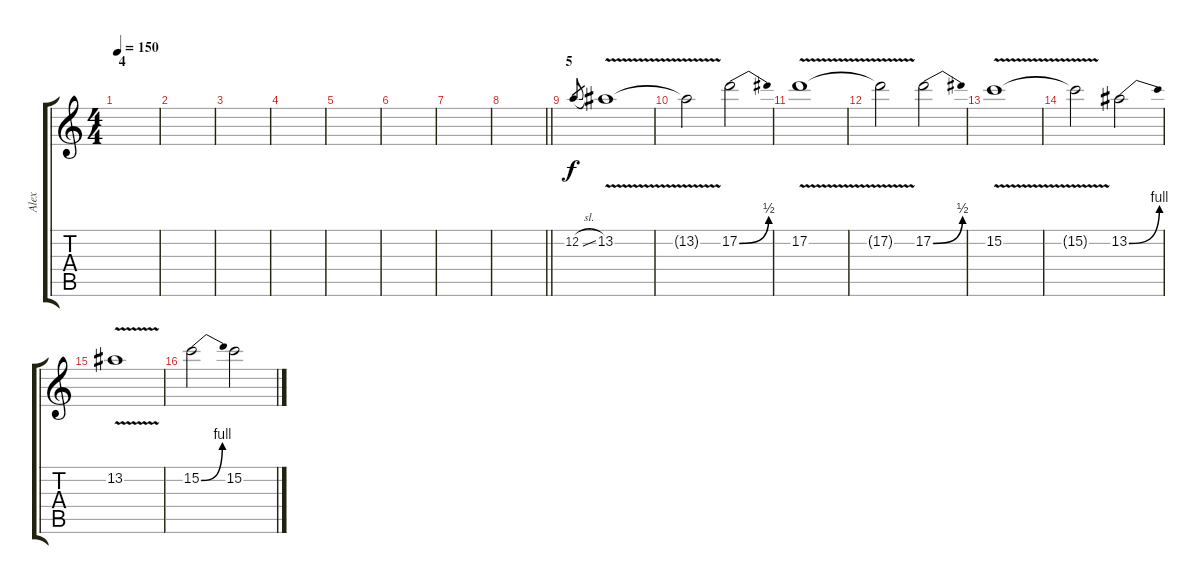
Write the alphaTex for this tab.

\track ("Alex" "Alex") {instrument overdrivenguitar}
\staff {score tabs}
\tuning (D4 A3 F3 C3 G2 C2) {hide}
\ts (4 4)
\section ("" "4")
\tempo 150
\clef g2
\ks c
|
|
|
|
|
|
|
\barLineRight lightlight
|
\section ("" "5")
12.2{sl}.8{gr} 13.2{v}.1 |
13.2{t}.2 17.2{be (bend 0 0 60 2)}.2 |
17.2{v}.1 |
17.2{t}.2 17.2{be (bend 0 0 60 2)}.2 |
15.2{v}.1 |
15.2{t}.2 13.2{be (bend 0 0 60 4)}.2 |
13.2{v}.1 |
15.2{be (bend 0 0 60 4)}.2 15.2.2
